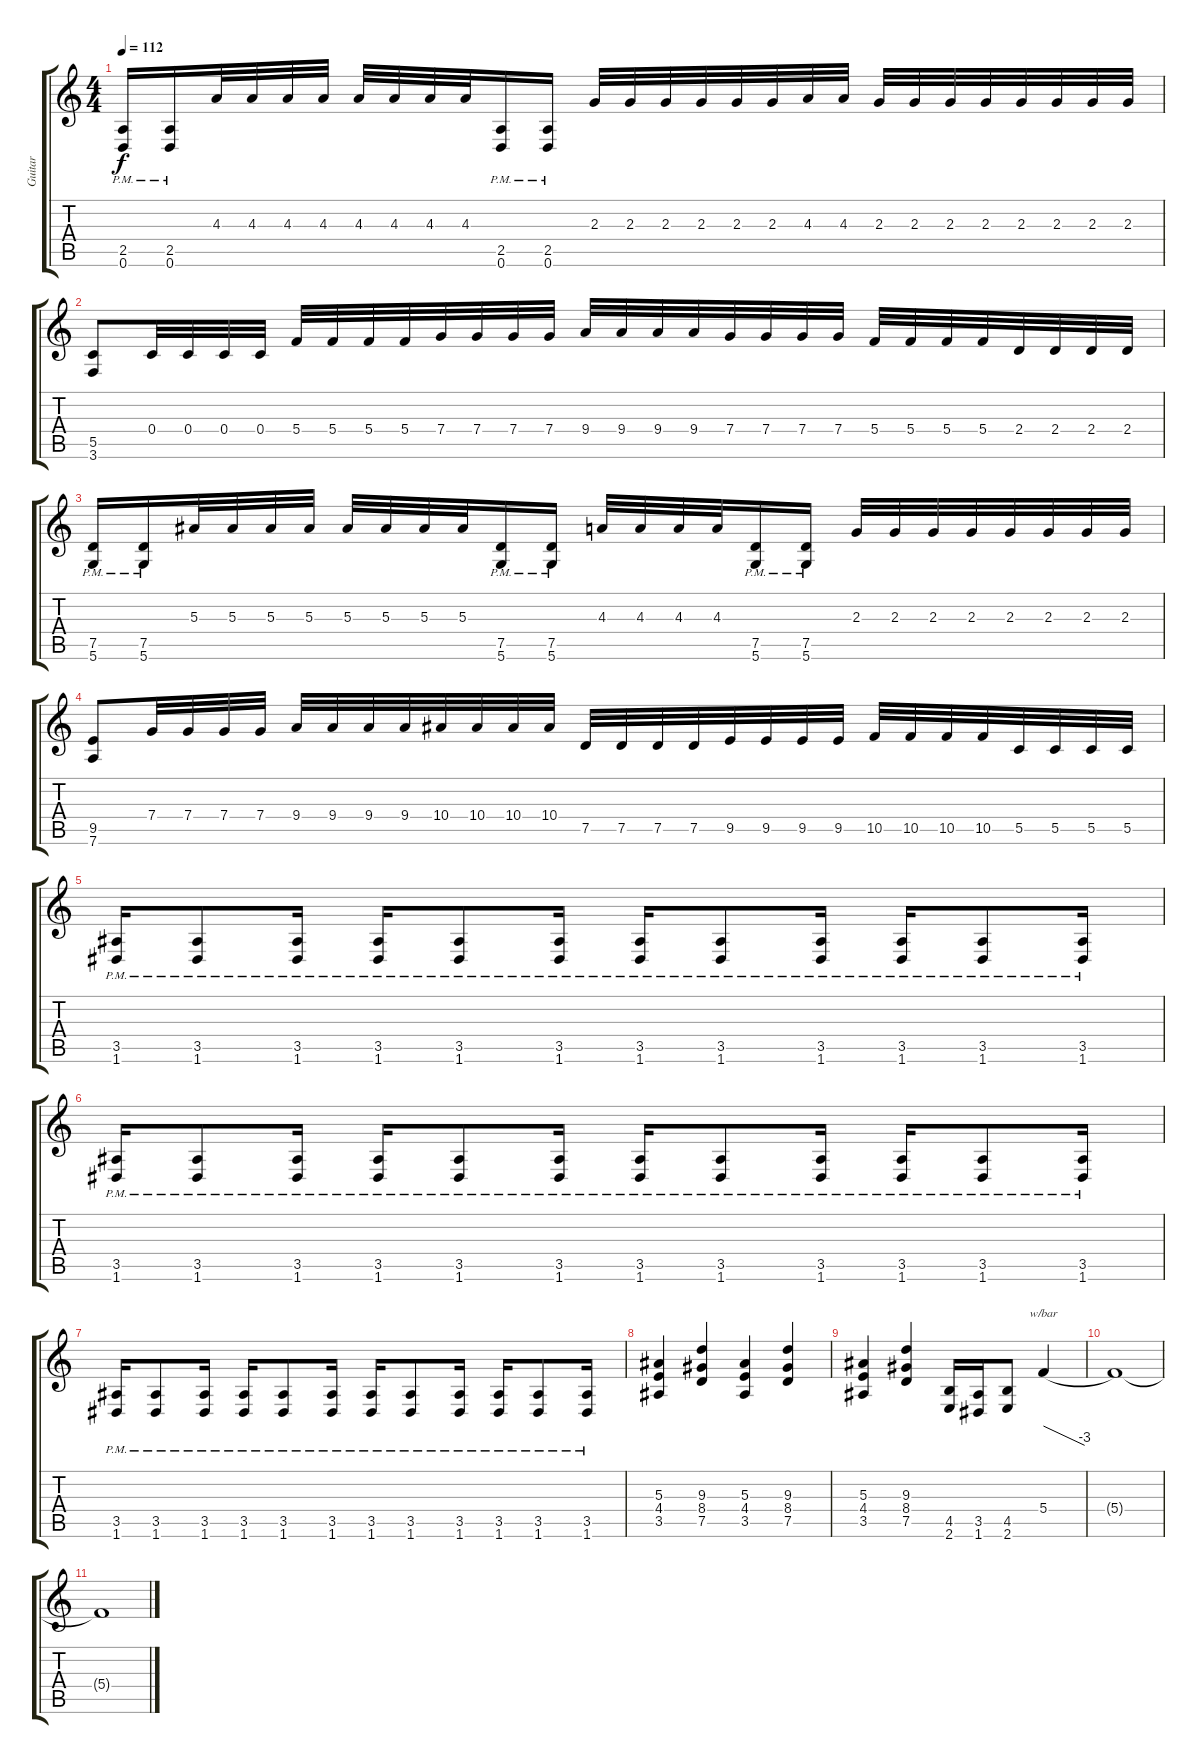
\track ("Guitar" "Guitar") {instrument distortionguitar}
\staff {score tabs}
\tuning (D4 A3 F3 C3 G2 D2) {hide}
\ts (4 4)
\tempo 112
\clef g2
\ks c
(2.5{pm} 0.6{pm}).16{dy f} (2.5{pm} 0.6{pm}).16 4.3.32 4.3.32 4.3.32 4.3.32 4.3.32 4.3.32 4.3.32 4.3.32 (2.5{pm} 0.6{pm}).16 (2.5{pm} 0.6{pm}).16 2.3.32 2.3.32 2.3.32 2.3.32 2.3.32 2.3.32 4.3.32 4.3.32 2.3.32 2.3.32 2.3.32 2.3.32 2.3.32 2.3.32 2.3.32 2.3.32 |
(5.5 3.6).8 0.4.32 0.4.32 0.4.32 0.4.32 5.4.32 5.4.32 5.4.32 5.4.32 7.4.32 7.4.32 7.4.32 7.4.32 9.4.32 9.4.32 9.4.32 9.4.32 7.4.32 7.4.32 7.4.32 7.4.32 5.4.32 5.4.32 5.4.32 5.4.32 2.4.32 2.4.32 2.4.32 2.4.32 |
(7.5{pm} 5.6{pm}).16 (7.5{pm} 5.6{pm}).16 5.3.32 5.3.32 5.3.32 5.3.32 5.3.32 5.3.32 5.3.32 5.3.32 (7.5{pm} 5.6{pm}).16 (7.5{pm} 5.6{pm}).16 4.3.32 4.3.32 4.3.32 4.3.32 (7.5{pm} 5.6{pm}).16 (7.5{pm} 5.6{pm}).16 2.3.32 2.3.32 2.3.32 2.3.32 2.3.32 2.3.32 2.3.32 2.3.32 |
(9.5 7.6).8 7.4.32 7.4.32 7.4.32 7.4.32 9.4.32 9.4.32 9.4.32 9.4.32 10.4.32 10.4.32 10.4.32 10.4.32 7.5.32 7.5.32 7.5.32 7.5.32 9.5.32 9.5.32 9.5.32 9.5.32 10.5.32 10.5.32 10.5.32 10.5.32 5.5.32 5.5.32 5.5.32 5.5.32 |
(3.5{pm} 1.6{pm}).16 (3.5{pm} 1.6{pm}).8 (3.5{pm} 1.6{pm}).16 (3.5{pm} 1.6{pm}).16 (3.5{pm} 1.6{pm}).8 (3.5{pm} 1.6{pm}).16 (3.5{pm} 1.6{pm}).16 (3.5{pm} 1.6{pm}).8 (3.5{pm} 1.6{pm}).16 (3.5{pm} 1.6{pm}).16 (3.5{pm} 1.6{pm}).8 (3.5{pm} 1.6{pm}).16 |
(3.5{pm} 1.6{pm}).16 (3.5{pm} 1.6{pm}).8 (3.5{pm} 1.6{pm}).16 (3.5{pm} 1.6{pm}).16 (3.5{pm} 1.6{pm}).8 (3.5{pm} 1.6{pm}).16 (3.5{pm} 1.6{pm}).16 (3.5{pm} 1.6{pm}).8 (3.5{pm} 1.6{pm}).16 (3.5{pm} 1.6{pm}).16 (3.5{pm} 1.6{pm}).8 (3.5{pm} 1.6{pm}).16 |
(3.5{pm} 1.6{pm}).16 (3.5{pm} 1.6{pm}).8 (3.5{pm} 1.6{pm}).16 (3.5{pm} 1.6{pm}).16 (3.5{pm} 1.6{pm}).8 (3.5{pm} 1.6{pm}).16 (3.5{pm} 1.6{pm}).16 (3.5{pm} 1.6{pm}).8 (3.5{pm} 1.6{pm}).16 (3.5{pm} 1.6{pm}).16 (3.5{pm} 1.6{pm}).8 (3.5{pm} 1.6{pm}).16 |
(5.3 4.4 3.5).4 (9.3 8.4 7.5).4 (5.3 4.4 3.5).4 (9.3 8.4 7.5).4 |
(5.3 4.4 3.5).4 (9.3 8.4 7.5).4 (4.5 2.6).16 (3.5 1.6).16 (4.5 2.6).8 5.4.4{tbe (dive default 0 0 60 -12)} |
5.4{t}.1 |
5.4{t}.1
